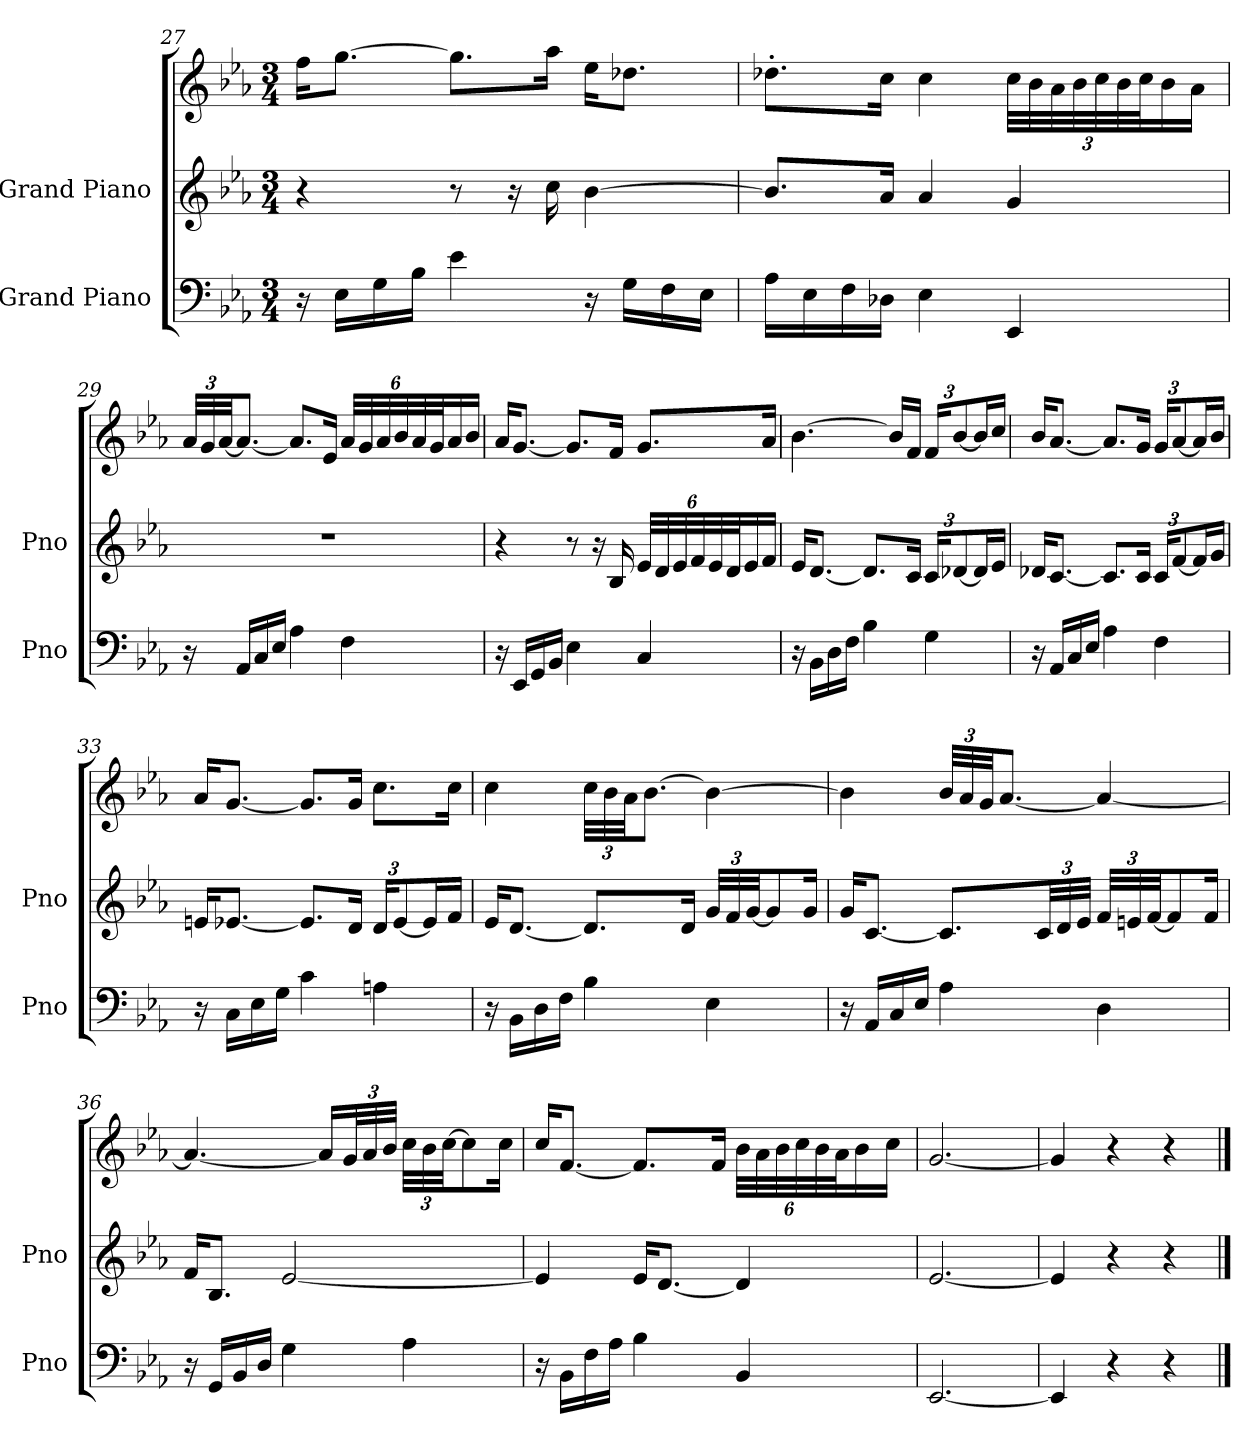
**kern	**kern	**kern
*part2	*part1	*part1
*staff3	*staff2	*staff1
*I"Grand Piano	*I"Grand Piano	*
*I'Pno	*I'Pno	*
*clefF4	*clefG2	*clefG2
*k[b-e-a-]	*k[b-e-a-]	*k[b-e-a-]
*M3/4	*M3/4	*M3/4
=27	=27	=27
16r	4r	16ff\KL
16E-\LL	.	[8.gg\J
16G\	.	.
16B-\JJ	.	.
4e-\	8r	8.gg\L]
.	16r	.
.	16cc\	16aa-\Jk
16r	[4b-\	16ee-\KL
16G\LL	.	8.dd-X\J
16F\	.	.
16E-\JJ	.	.
!!LO:LB:g=z
=28	=28	=28
16A-\LL	8.b-/L]	8.dd-X'\L
16E-\	.	.
16F\	.	.
16D-X\JJ	16a-/Jk	16cc\Jk
4E-\	4a-/	4cc\
*	*	*Xbrackettup
4EE-/	4g/	48cc\LLL
.	.	48b-\
.	.	48a-\
.	.	48b-\
.	.	48cc\
.	.	48b-\
.	.	48cc\J
.	.	24b-\
.	.	16a-\JJ
=29	=29	=29
16r	2.r	48a-/LLL
.	.	48g/
.	.	[48a-/JJ
16AA-/LL	.	8.a-/J_
16C/	.	.
16E-/JJ	.	.
4A-\	.	8.a-/L]
.	.	16e-/Jk
4F\	.	48a-/LLL
.	.	48g/
.	.	48a-/
.	.	48b-/
.	.	48a-/
.	.	48g/J
.	.	16a-/
.	.	16b-/JJ
=30	=30	=30
16r	4r	16a-/KL
16EE-/LL	.	[8.g/J
16GG/	.	.
16BB-/JJ	.	.
4E-\	8r	8.g/L]
.	16r	.
.	16B-/	16f/Jk
*	*Xbrackettup	*
4C/	48e-/LLL	8.g/L
.	48d/	.
.	48e-/	.
.	48f/	.
.	48e-/	.
.	48d/J	.
.	16e-/	.
.	16f/JJ	16a-/Jk
!!LO:PB:g=z
=31	=31	=31
16r	16e-/KL	[4.b-\
16BB-\LL	[8.d/J	.
16D\	.	.
16F\JJ	.	.
4B-\	8.d/L]	.
.	.	16b-/LL]
.	16c/Jk	16f/JJ
4G\	24c/KL	24f/KL
.	[12d-X/	[12b-/
.	16d-/L]	16b-/L]
.	16e-/JJ	16cc/JJ
=32	=32	=32
16r	16d-X/KL	16b-/KL
16AA-/LL	[8.c/J	[8.a-/J
16C/	.	.
16E-/JJ	.	.
4A-\	8.c/L]	8.a-/L]
.	16c/Jk	16g/Jk
4F\	24c/KL	24g/KL
.	[12f/	[12a-/
.	16f/L]	16a-/L]
.	16g/JJ	16b-/JJ
=33	=33	=33
16r	16en/KL	16a-/KL
16C\LL	[8.e-X/J	[8.g/J
16E-\	.	.
16G\JJ	.	.
4c\	8.e-/L]	8.g/L]
.	16d/Jk	16g/Jk
4An\	24d/KL	8.cc\L
.	[12e-/	.
.	16e-/L]	.
.	16f/JJ	16cc\Jk
!!LO:LB:g=z
=34	=34	=34
16r	16e-/KL	4cc\
16BB-\LL	[8.d/J	.
16D\	.	.
16F\JJ	.	.
4B-\	8.d/L]	48cc\LLL
.	.	48b-\
.	.	48a-\JJ
.	.	[8.b-\J
.	16d/Jk	.
4E-\	48g/LLL	4b-\_
.	48f/	.
.	[48g/JJ	.
.	8g/]	.
.	16g/Jk	.
=35	=35	=35
16r	16g/KL	4b-\]
16AA-/LL	[8.c/J	.
16C/	.	.
16E-/JJ	.	.
4A-\	8.c/L]	48b-/LLL
.	.	48a-/
.	.	48g/JJ
.	.	[8.a-/J
.	48c/LL	.
.	48d/	.
.	48e-/JJJ	.
4D\	48f/LLL	4a-/_
.	48en/	.
.	[48f/JJ	.
.	8f/]	.
.	16f/Jk	.
=36	=36	=36
16r	16f/KL	4.a-/_
16GG/LL	8.B-/J	.
16BB-/	.	.
16D/JJ	.	.
4G\	[2e-/	.
.	.	16a-/LL]
.	.	48g/L
.	.	48a-/
.	.	48b-/JJJ
4A-\	.	48cc\LLL
.	.	48b-\
.	.	[48cc\JJ
.	.	8cc\]
.	.	16cc\Jk
!!LO:LB:g=z
=37	=37	=37
*	*	*^
*	*	*	*^
16r	4e-/]	16cc/KL	3ryy	3ryy
16BB-\LL	.	[8.f/J	.	.
16F\	.	.	.	.
16A-\JJ	.	.	.	.
4B-\	16e-/KL	8.f/L]	.	.
.	[8.d/J	.	.	.
.	.	.	12ryy	6...ryy
*	*	*MM61	*	*
.	.	.	3ryy	.
.	.	16f/Jk	.	.
4BB-/	4d/]	48b-\LLL	.	.
*	*	*MM56	*	*
.	.	48a-\	.	.
.	.	48b-\	.	.
.	.	48cc\	.	.
*	*	*MM51	*	*
.	.	48b-\	.	.
.	.	48a-\J	.	.
.	.	16b-\	.	.
*	*	*MM46	*	*
.	.	.	.	12ryy
*	*	*MM37	*	*
.	.	16cc\JJ	.	.
.	.	.	.	48ryy
*	*	*v	*v	*v
=38	=38	=38
*	*	*MM66
[2.EE-/	[2.e-/	[2.g/
=39	=39	=39
4EE-/]	4e-/]	4g/]
4r	4r	4r
4r	4r	4r
==	==	==
*-	*-	*-
